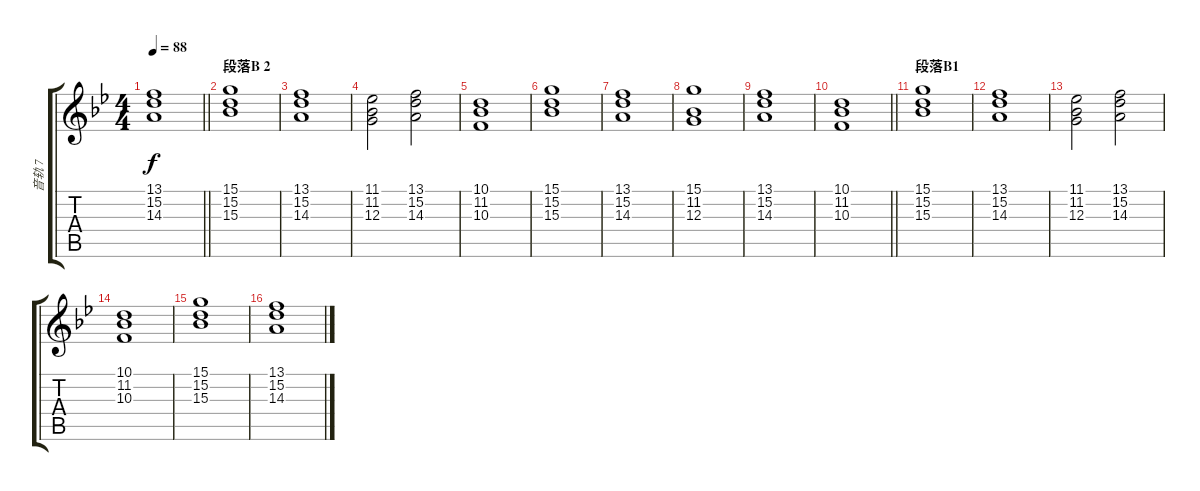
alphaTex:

\track ("音轨 7" "音轨 7") {instrument stringensemble1}
\staff {score tabs}
\tuning (E4 B3 G3 D3 A2 E2) {hide}
\ts (4 4)
\tempo 88
\clef g2
\barLineRight lightlight
\ks bb
(13.1 15.2 14.3).1{dy f} |
\section ("" "段落B 2")
(15.1 15.2 15.3).1 |
(13.1 15.2 14.3).1 |
(11.1 11.2 12.3).2 (13.1 15.2 14.3).2 |
(10.1 11.2 10.3).1 |
(15.1 15.2 15.3).1 |
(13.1 15.2 14.3).1 |
(15.1 11.2 12.3).1 |
(13.1 15.2 14.3).1 |
\barLineRight lightlight
(10.1 11.2 10.3).1 |
\section ("" "段落B1")
(15.1 15.2 15.3).1 |
(13.1 15.2 14.3).1 |
(11.1 11.2 12.3).2 (13.1 15.2 14.3).2 |
(10.1 11.2 10.3).1 |
(15.1 15.2 15.3).1 |
(13.1 15.2 14.3).1
